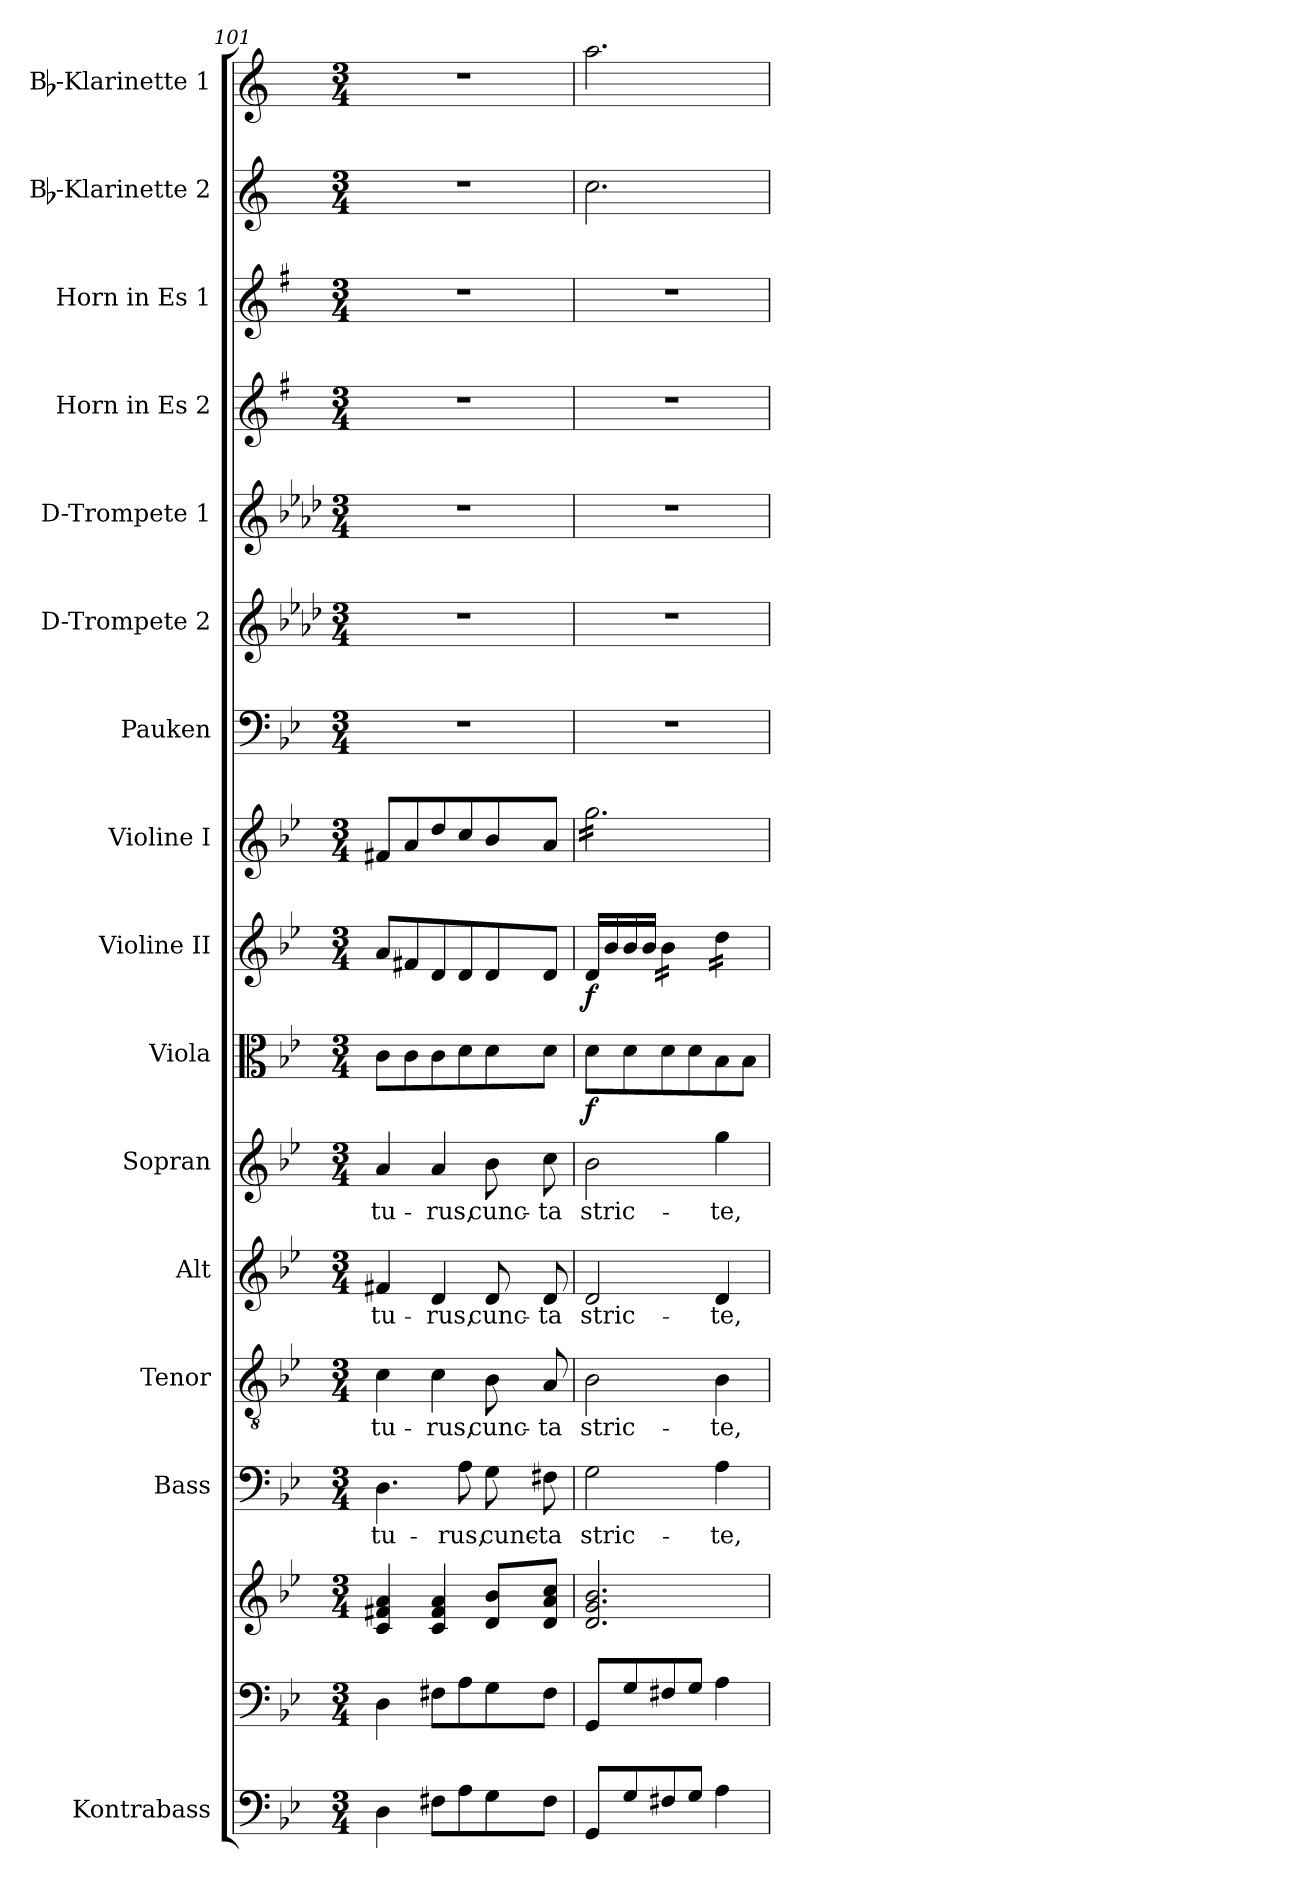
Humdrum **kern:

**kern	**kern	**kern	**kern	**text	**kern	**text	**kern	**text	**kern	**text	**kern	**dynam	**kern	**dynam	**kern	**kern	**kern	**kern	**kern	**kern	**kern	**kern
*part16	*part15	*part15	*part14	*part14	*part13	*part13	*part12	*part12	*part11	*part11	*part10	*part10	*part9	*part9	*part8	*part7	*part6	*part5	*part4	*part3	*part2	*part1
*staff17	*staff16	*staff15	*staff14	*staff14	*staff13	*staff13	*staff12	*staff12	*staff11	*staff11	*staff10	*staff10	*staff9	*staff9	*staff8	*staff7	*staff6	*staff5	*staff4	*staff3	*staff2	*staff1
*I"Kontrabass	*	*	*I"Bass	*	*I"Tenor	*	*I"Alt	*	*I"Sopran	*	*I"Viola	*	*I"Violine II	*	*I"Violine I	*I"Pauken	*I"D-Trompete 2	*I"D-Trompete 1	*I"Horn in Es 2	*I"Horn in Es 1	*I"Bb-Klarinette 2	*I"Bb-Klarinette 1
*I'Kb.	*	*	*I'B.	*	*I'T.	*	*I'A.	*	*I'S.	*	*I'Vla.	*	*I'Vl. II	*	*I'Vl. I	*I'Pk.	*I'D Trp. 2	*I'D Trp. 1	*	*	*I'Bb Kl. 2	*I'Bb Kl. 1
*clefF4	*clefF4	*clefG2	*clefF4	*	*clefGv2	*	*clefG2	*	*clefG2	*	*clefC3	*	*clefG2	*	*clefG2	*clefF4	*clefG2	*clefG2	*clefG2	*clefG2	*clefG2	*clefG2
*ITrd7c12	*	*	*	*	*	*	*	*	*	*	*	*	*	*	*	*	*ITrd-1c-2	*ITrd-1c-2	*ITrd5c9	*ITrd5c9	*ITrd1c2	*ITrd1c2
*k[b-e-]	*k[b-e-]	*k[b-e-]	*k[b-e-]	*	*k[b-e-]	*	*k[b-e-]	*	*k[b-e-]	*	*k[b-e-]	*	*k[b-e-]	*	*k[b-e-]	*k[b-e-]	*k[b-e-]	*k[b-e-]	*k[b-e-]	*k[b-e-]	*k[b-e-]	*k[b-e-]
*B-:	*B-:	*B-:	*B-:	*	*B-:	*	*B-:	*	*B-:	*	*B-:	*	*B-:	*	*B-:	*B-:	*B-:	*B-:	*B-:	*B-:	*B-:	*B-:
*M3/4	*M3/4	*M3/4	*M3/4	*	*M3/4	*	*M3/4	*	*M3/4	*	*M3/4	*	*M3/4	*	*M3/4	*M3/4	*M3/4	*M3/4	*M3/4	*M3/4	*M3/4	*M3/4
=101	=101	=101	=101	=101	=101	=101	=101	=101	=101	=101	=101	=101	=101	=101	=101	=101	=101	=101	=101	=101	=101	=101
!	!	!	!	!LO:LY:b	!	!LO:LY:b	!	!LO:LY:b	!	!LO:LY:b	!	!	!	!	!	!	!	!	!	!	!	!
4DD\	4D\	4c/ 4f#X/ 4a/	4.D\	-tu-	4c\	-tu-	4f#X/	-tu-	4a/	-tu-	8c\L	.	8a/L	.	8f#X/L	2.r	2.r	2.r	2.r	2.r	2.r	2.r
.	.	.	.	.	.	.	.	.	.	.	8c\	.	8f#X/	.	8a/	.	.	.	.	.	.	.
!	!	!	!	!	!	!LO:LY:b	!	!LO:LY:b	!	!LO:LY:b	!	!	!	!	!	!	!	!	!	!	!	!
8FF#X\L	8F#X\L	4c/ 4f#/ 4a/	.	.	4c\	-rus,	4d/	-rus,	4a/	-rus,	8c\	.	8d/	.	8dd/	.	.	.	.	.	.	.
!	!	!	!	!LO:LY:b	!	!	!	!	!	!	!	!	!	!	!	!	!	!	!	!	!	!
8AA\	8A\	.	8A\	-rus,	.	.	.	.	.	.	8d\	.	8d/	.	8cc/	.	.	.	.	.	.	.
!	!	!	!	!LO:LY:b	!	!LO:LY:b	!	!LO:LY:b	!	!LO:LY:b	!	!	!	!	!	!	!	!	!	!	!	!
8GG\	8G\	8d/ 8b-/L	8G\	cunc-	8B-\	cunc-	8d/	cunc-	8b-\	cunc-	8d\	.	8d/	.	8b-/	.	.	.	.	.	.	.
!	!	!	!	!LO:LY:b	!	!LO:LY:b	!	!LO:LY:b	!	!LO:LY:b	!	!	!	!	!	!	!	!	!	!	!	!
8FF#\J	8F#\J	8d/ 8a/ 8cc/J	8F#X\	-ta	8A/	-ta	8d/	-ta	8cc\	-ta	8d\J	.	8d/J	.	8a/J	.	.	.	.	.	.	.
=102	=102	=102	=102	=102	=102	=102	=102	=102	=102	=102	=102	=102	=102	=102	=102	=102	=102	=102	=102	=102	=102	=102
!	!	!	!	!LO:LY:b	!	!LO:LY:b	!	!LO:LY:b	!	!LO:LY:b	!	!LO:DY:b	!	!LO:DY:b	!	!	!	!	!	!	!	!
*	*	*	*	*	*	*	*	*	*	*	*	*	*	*	*tremolo	*	*	*	*	*	*	*
8GGG/L	8GG/L	2.d/ 2.g/ 2.b-/	2G\	stric-	2B-\	stric-	2d/	stric-	2b-\	stric-	8d\L	f	16d/LL	f	16gg\LL	2.r	2.r	2.r	2.r	2.r	2.b-\	2.gg\
.	.	.	.	.	.	.	.	.	.	.	.	.	16b-/	.	16gg\	.	.	.	.	.	.	.
8GG/	8G/	.	.	.	.	.	.	.	.	.	8d\	.	16b-/	.	16gg\	.	.	.	.	.	.	.
.	.	.	.	.	.	.	.	.	.	.	.	.	16b-/JJ	.	16gg\	.	.	.	.	.	.	.
*	*	*	*	*	*	*	*	*	*	*	*	*	*tremolo	*	*	*	*	*	*	*	*	*
8FF#X/	8F#X/	.	.	.	.	.	.	.	.	.	8d\	.	16b-\LL	.	16gg\	.	.	.	.	.	.	.
.	.	.	.	.	.	.	.	.	.	.	.	.	16b-\	.	16gg\	.	.	.	.	.	.	.
8GG/J	8G/J	.	.	.	.	.	.	.	.	.	8d\	.	16b-\	.	16gg\	.	.	.	.	.	.	.
.	.	.	.	.	.	.	.	.	.	.	.	.	16b-\JJ	.	16gg\	.	.	.	.	.	.	.
!	!	!	!	!LO:LY:b	!	!LO:LY:b	!	!LO:LY:b	!	!LO:LY:b	!	!	!	!	!	!	!	!	!	!	!	!
4AA\	4A\	.	4A\	-te,	4B-\	-te,	4d/	-te,	4gg\	-te,	8B-\	.	16dd\LL	.	16gg\	.	.	.	.	.	.	.
.	.	.	.	.	.	.	.	.	.	.	.	.	16dd\	.	16gg\	.	.	.	.	.	.	.
.	.	.	.	.	.	.	.	.	.	.	8B-\J	.	16dd\	.	16gg\	.	.	.	.	.	.	.
.	.	.	.	.	.	.	.	.	.	.	.	.	16dd\JJ	.	16gg\JJ	.	.	.	.	.	.	.
*	*	*	*	*	*	*	*	*	*	*	*	*	*	*	*Xtremolo	*	*	*	*	*	*	*
*	*	*	*	*	*	*	*	*	*	*	*	*	*Xtremolo	*	*	*	*	*	*	*	*	*
=	=	=	=	=	=	=	=	=	=	=	=	=	=	=	=	=	=	=	=	=	=	=
*-	*-	*-	*-	*-	*-	*-	*-	*-	*-	*-	*-	*-	*-	*-	*-	*-	*-	*-	*-	*-	*-	*-
